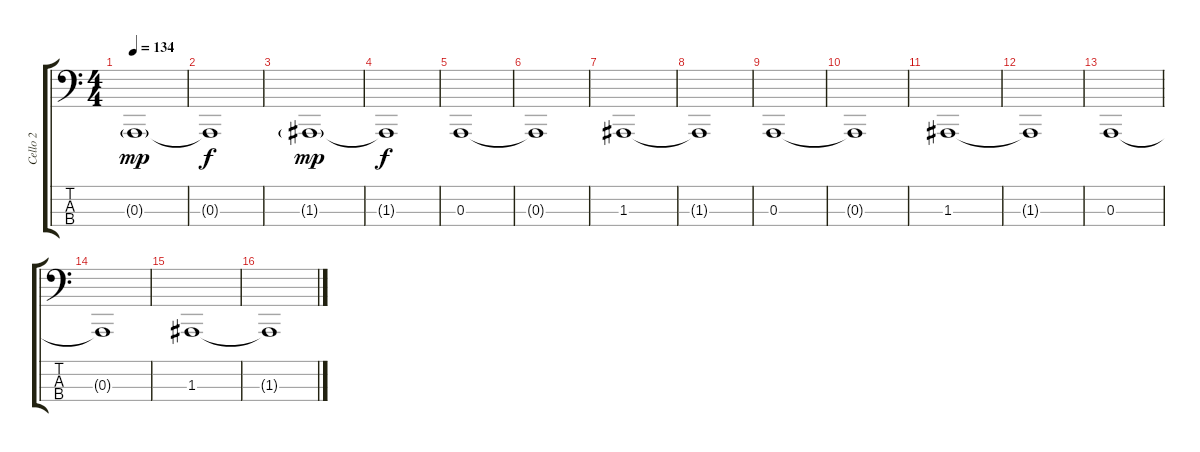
\track ("Cello 2" "Cello 2") {instrument stringensemble1}
\staff {score tabs}
\tuning (G2 D2 A1 D1) {hide}
\ts (4 4)
\tempo 134
\clef f4
\ks c
0.3{g}.1{dy mp volume 16 balance 8 instrument stringensemble1} |
0.3{t}.1{dy f} |
1.3{g}.1{dy mp} |
1.3{t}.1{dy f} |
0.3.1 |
0.3{t}.1 |
1.3.1 |
1.3{t}.1 |
0.3.1 |
0.3{t}.1 |
1.3.1 |
1.3{t}.1 |
0.3.1 |
0.3{t}.1 |
1.3.1 |
1.3{t}.1
